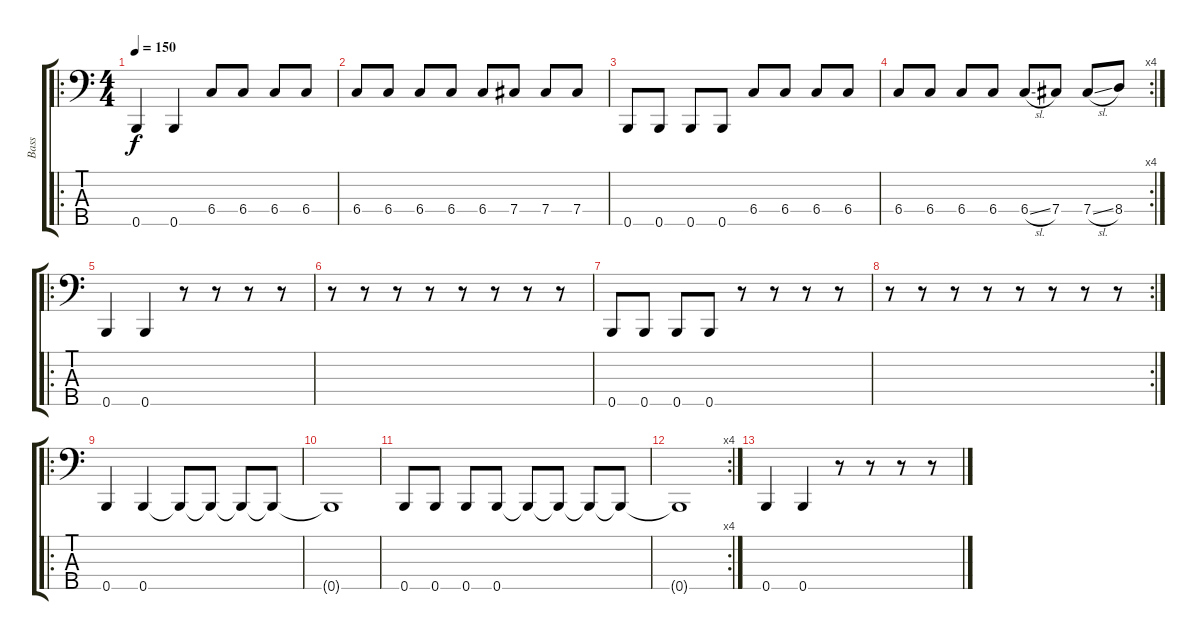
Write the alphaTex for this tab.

\track ("Bass" "Bass") {instrument electricbassfinger}
\staff {score tabs}
\tuning (A2 E2 B1 Gb1 B0) {hide}
\ro
\ts (4 4)
\tempo 150
\clef f4
\ks c
0.5.4{dy f} 0.5.4 6.4.8 6.4.8 6.4.8 6.4.8 |
6.4.8 6.4.8 6.4.8 6.4.8 6.4.8 7.4.8 7.4.8 7.4.8 |
0.5.8 0.5.8 0.5.8 0.5.8 6.4.8 6.4.8 6.4.8 6.4.8 |
\rc 4
6.4.8 6.4.8 6.4.8 6.4.8 6.4{sl}.8 7.4.8 7.4{sl}.8 8.4.8 |
\ro
0.5.4 0.5.4 r.8 r.8 r.8 r.8 |
r.8 r.8 r.8 r.8 r.8 r.8 r.8 r.8 |
0.5.8 0.5.8 0.5.8 0.5.8 r.8 r.8 r.8 r.8 |
\rc 2
r.8 r.8 r.8 r.8 r.8 r.8 r.8 r.8 |
\ro
0.5.4 0.5.4 0.5{t}.8 0.5{t}.8 0.5{t}.8 0.5{t}.8 |
0.5{t}.1 |
0.5.8 0.5.8 0.5.8 0.5.8 0.5{t}.8 0.5{t}.8 0.5{t}.8 0.5{t}.8 |
\rc 4
0.5{t}.1 |
0.5.4 0.5.4 r.8 r.8 r.8 r.8
